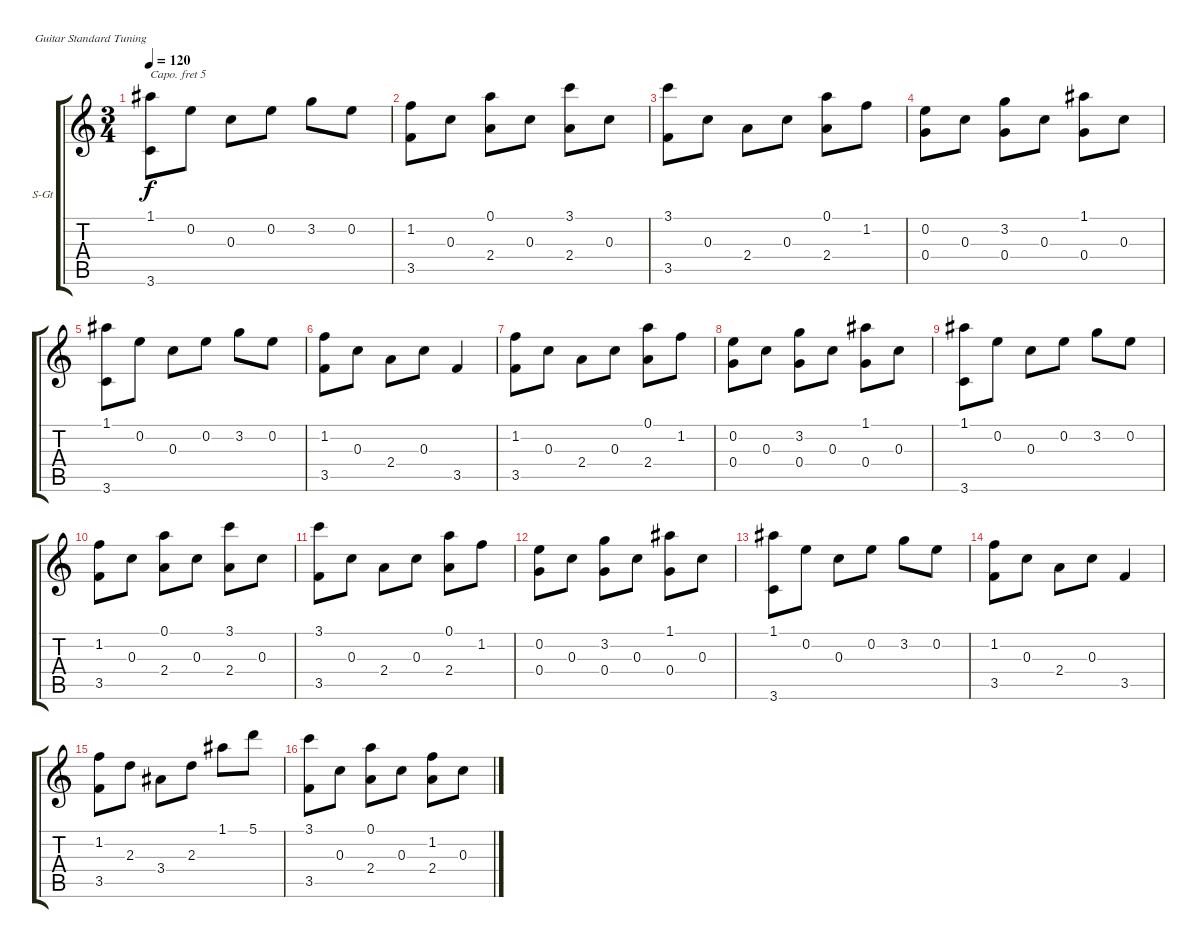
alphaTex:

\bracketExtendMode groupsimilarinstruments
\firstSystemTrackNameOrientation horizontal
\otherSystemsTrackNameOrientation horizontal
\track ("Track 1" "S-Gt") {instrument acousticguitarsteel}
\staff {score tabs}
\capo 5
\tuning (E4 B3 G3 D3 A2 E2)
\ts (3 4)
\tempo 120
\clef g2
\ks c
(1.1 3.6).8{dy f} 0.2.8 0.3.8 0.2.8 3.2.8 0.2.8 |
(1.2 3.5).8 0.3.8 (0.1 2.4).8 0.3.8 (3.1 2.4).8 0.3.8 |
(3.1 3.5).8 0.3.8 2.4.8 0.3.8 (0.1 2.4).8 1.2.8 |
(0.2 0.4).8 0.3.8 (3.2 0.4).8 0.3.8 (1.1 0.4).8 0.3.8 |
(1.1 3.6).8 0.2.8 0.3.8 0.2.8 3.2.8 0.2.8 |
(1.2 3.5).8 0.3.8 2.4.8 0.3.8 3.5.4 |
(1.2 3.5).8 0.3.8 2.4.8 0.3.8 (0.1 2.4).8 1.2.8 |
(0.2 0.4).8 0.3.8 (3.2 0.4).8 0.3.8 (1.1 0.4).8 0.3.8 |
(1.1 3.6).8 0.2.8 0.3.8 0.2.8 3.2.8 0.2.8 |
(1.2 3.5).8 0.3.8 (0.1 2.4).8 0.3.8 (3.1 2.4).8 0.3.8 |
(3.1 3.5).8 0.3.8 2.4.8 0.3.8 (0.1 2.4).8 1.2.8 |
(0.2 0.4).8 0.3.8 (3.2 0.4).8 0.3.8 (1.1 0.4).8 0.3.8 |
(1.1 3.6).8 0.2.8 0.3.8 0.2.8 3.2.8 0.2.8 |
(1.2 3.5).8 0.3.8 2.4.8 0.3.8 3.5.4 |
(1.2 3.5).8 2.3.8 3.4.8 2.3.8 1.1.8 5.1.8 |
(3.1 3.5).8 0.3.8 (0.1 2.4).8 0.3.8 (1.2 2.4).8 0.3.8
